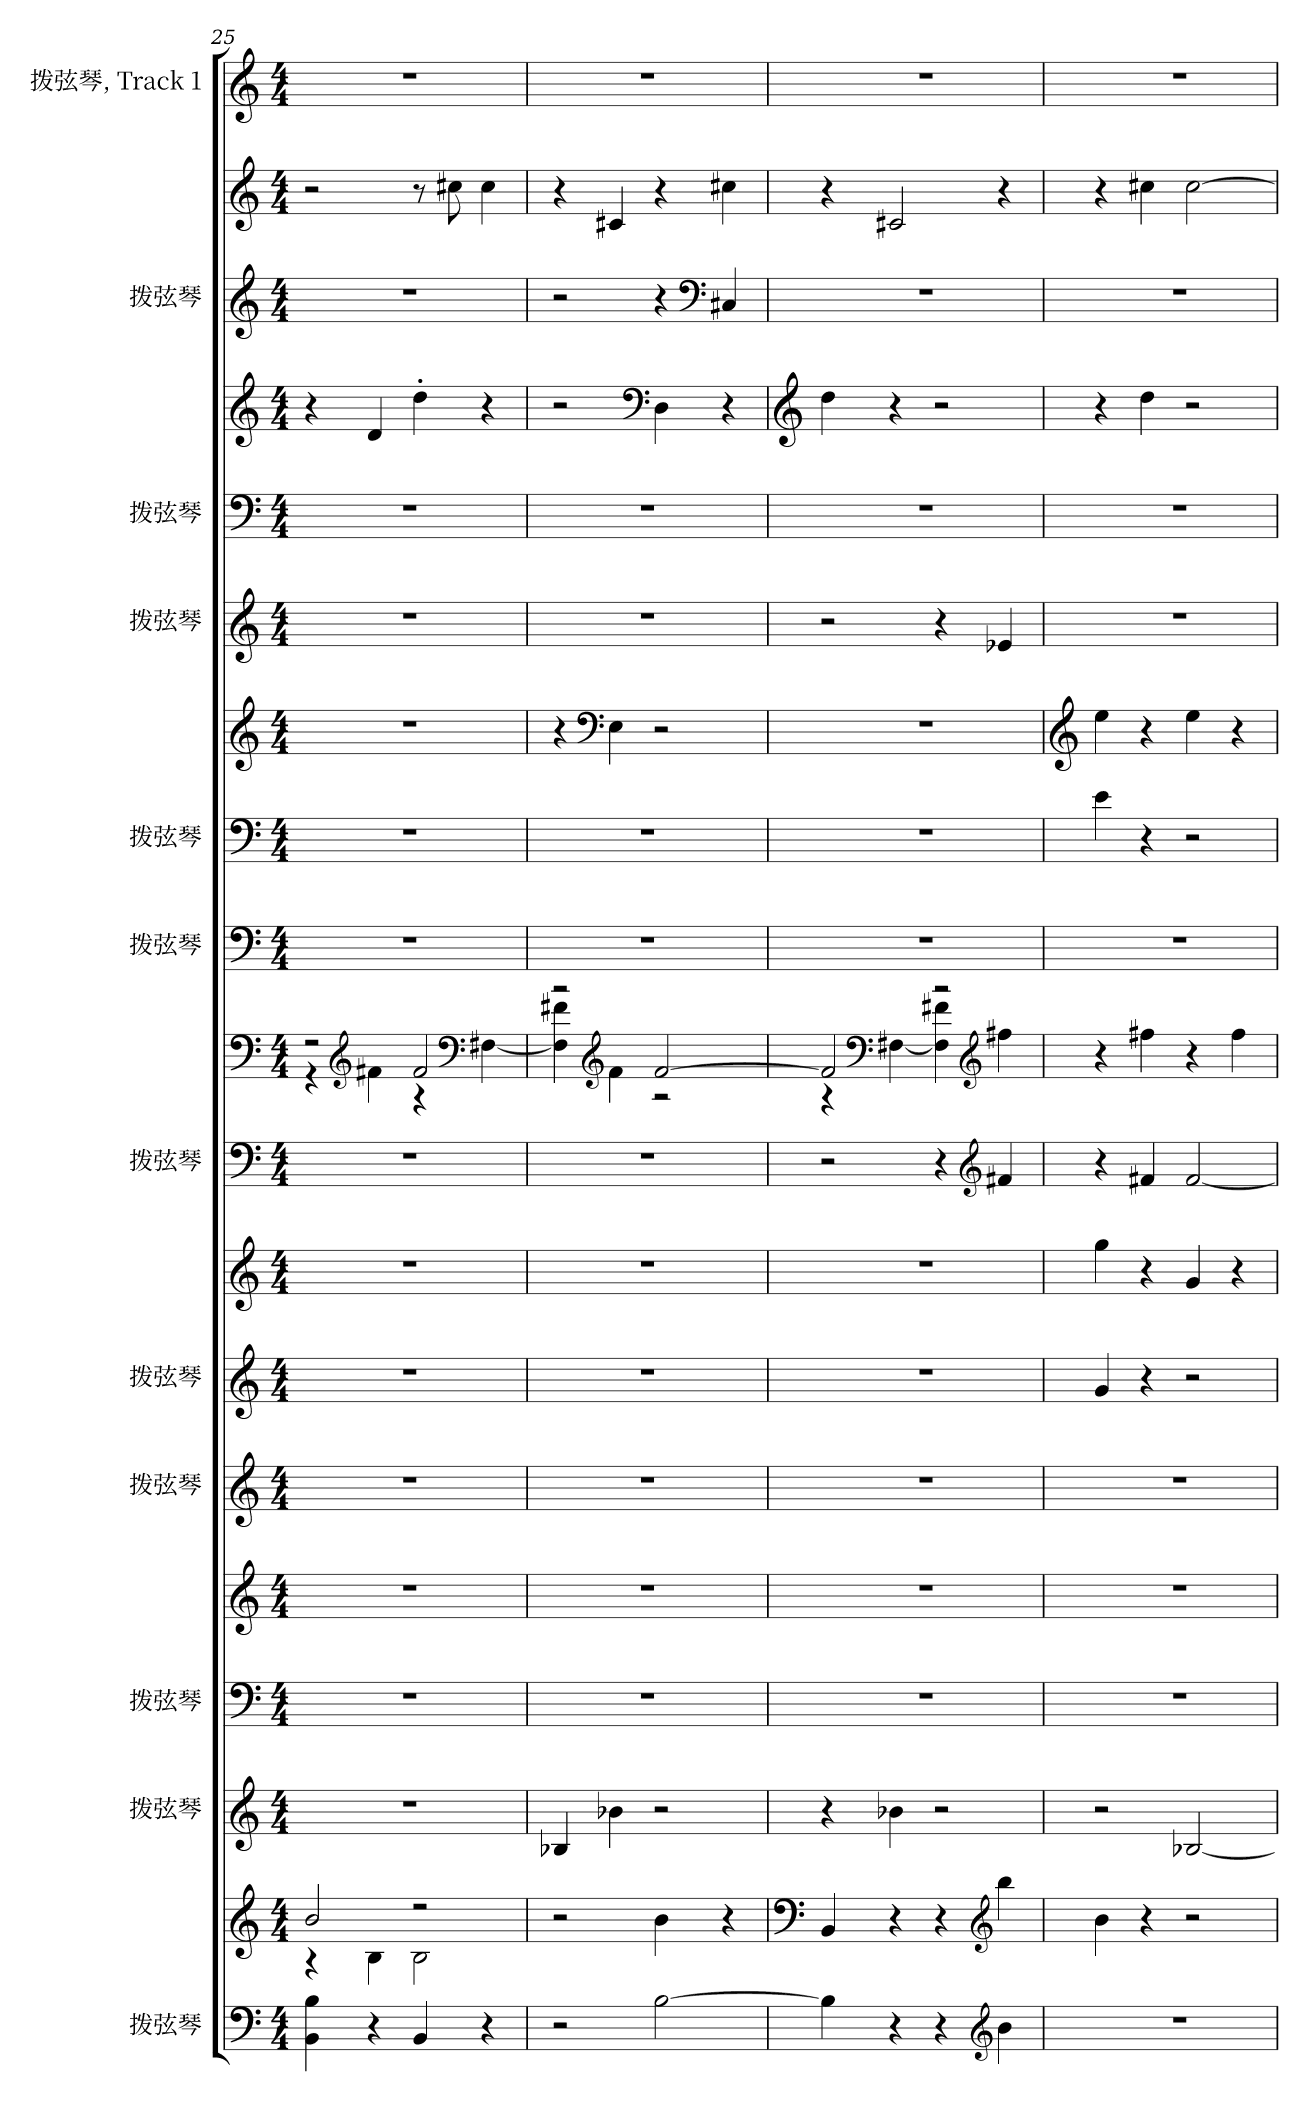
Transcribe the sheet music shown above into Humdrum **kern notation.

**kern	**kern	**kern	**kern	**kern	**kern	**kern	**kern	**kern	**kern	**kern	**kern	**kern	**kern	**kern	**kern	**kern	**kern	**kern
*part12	*part12	*part11	*part10	*part10	*part9	*part8	*part8	*part7	*part7	*part6	*part5	*part5	*part4	*part3	*part3	*part2	*part2	*part1
*staff19	*staff18	*staff17	*staff16	*staff15	*staff14	*staff13	*staff12	*staff11	*staff10	*staff9	*staff8	*staff7	*staff6	*staff5	*staff4	*staff3	*staff2	*staff1
*I"拨弦琴	*	*I"拨弦琴	*I"拨弦琴	*	*I"拨弦琴	*I"拨弦琴	*	*I"拨弦琴	*	*I"拨弦琴	*I"拨弦琴	*	*I"拨弦琴	*I"拨弦琴	*	*I"拨弦琴	*	*I"拨弦琴, Track 1
*clefF4	*clefG2	*clefG2	*clefF4	*clefG2	*clefG2	*clefG2	*clefG2	*clefF4	*clefF4	*clefF4	*clefF4	*clefG2	*clefG2	*clefF4	*clefG2	*clefG2	*clefG2	*clefG2
*k[]	*k[]	*k[]	*k[]	*k[]	*k[]	*k[]	*k[]	*k[]	*k[]	*k[]	*k[]	*k[]	*k[]	*k[]	*k[]	*k[]	*k[]	*k[]
*M4/4	*M4/4	*M4/4	*M4/4	*M4/4	*M4/4	*M4/4	*M4/4	*M4/4	*M4/4	*M4/4	*M4/4	*M4/4	*M4/4	*M4/4	*M4/4	*M4/4	*M4/4	*M4/4
=25	=25	=25	=25	=25	=25	=25	=25	=25	=25	=25	=25	=25	=25	=25	=25	=25	=25	=25
*	*^	*	*	*	*	*	*	*	*^	*	*	*	*	*	*	*	*	*
4BB\ 4B\	2b/	4r	1r	1r	1r	1r	1r	1r	1r	2r	4r	1r	1r	1r	1r	1r	4r	1r	2r	1r
*	*	*	*	*	*	*	*	*	*	*clefG2	*	*	*	*	*	*	*	*	*	*
4r	.	4B\	.	.	.	.	.	.	.	.	4f#X\	.	.	.	.	.	4d/	.	.	.
4BB/	2r	2B\	.	.	.	.	.	.	.	2f#/	4r	.	.	.	.	.	4dd'\	.	8r	.
.	.	.	.	.	.	.	.	.	.	.	.	.	.	.	.	.	.	.	8cc#X\	.
*	*	*	*	*	*	*	*	*	*	*clefF4	*	*	*	*	*	*	*	*	*	*
4r	.	.	.	.	.	.	.	.	.	.	[4F#X\	.	.	.	.	.	4r	.	4cc#\	.
*	*v	*v	*	*	*	*	*	*	*	*	*	*	*	*	*	*	*	*	*	*
=26	=26	=26	=26	=26	=26	=26	=26	=26	=26	=26	=26	=26	=26	=26	=26	=26	=26	=26	=26
2r	2r	4B-X/	1r	1r	1r	1r	1r	1r	2r	4F#\] 4f#X\	1r	1r	4r	1r	1r	2r	2r	4r	1r
*	*	*	*	*	*	*	*	*	*clefG2	*	*	*	*clefF4	*	*	*	*	*	*
.	.	4b-X\	.	.	.	.	.	.	.	4f#\	.	.	4E\	.	.	.	.	4c#X/	.
*	*	*	*	*	*	*	*	*	*	*	*	*	*	*	*	*clefF4	*	*	*
[2B\	4b\	2r	.	.	.	.	.	.	[2f#/	2r	.	.	2r	.	.	4D\	4r	4r	.
*	*	*	*	*	*	*	*	*	*	*	*	*	*	*	*	*	*clefF4	*	*
.	4r	.	.	.	.	.	.	.	.	.	.	.	.	.	.	4r	4C#X/	4cc#X\	.
!!LO:PB:g=z
=27	=27	=27	=27	=27	=27	=27	=27	=27	=27	=27	=27	=27	=27	=27	=27	=27	=27	=27	=27
*	*clefF4	*	*	*	*	*	*	*	*	*	*	*	*	*	*	*clefG2	*	*	*
4B\]	4BB/	4r	1r	1r	1r	1r	1r	2r	2f#/]	4r	1r	1r	1r	2r	1r	4dd\	1r	4r	1r
*	*	*	*	*	*	*	*	*	*clefF4	*	*	*	*	*	*	*	*	*	*
4r	4r	4b-X\	.	.	.	.	.	.	.	[4F#X\	.	.	.	.	.	4r	.	2c#X/	.
4r	4r	2r	.	.	.	.	.	4r	2r	4F#\] 4f#X\	.	.	.	4r	.	2r	.	.	.
*clefG2	*clefG2	*	*	*	*	*	*	*clefG2	*clefG2	*	*	*	*	*	*	*	*	*	*
4b\	4bb\	.	.	.	.	.	.	4f#X/	.	4ff#X\	.	.	.	4e-X/	.	.	.	4r	.
*	*	*	*	*	*	*	*	*	*v	*v	*	*	*	*	*	*	*	*	*
=28	=28	=28	=28	=28	=28	=28	=28	=28	=28	=28	=28	=28	=28	=28	=28	=28	=28	=28
*	*	*	*	*	*	*	*	*	*	*	*	*clefG2	*	*	*	*	*	*
1r	4b\	2r	1r	1r	1r	4g/	4gg\	4r	4r	1r	4e\	4ee\	1r	1r	4r	1r	4r	1r
.	4r	.	.	.	.	4r	4r	4f#X/	4ff#X\	.	4r	4r	.	.	4dd\	.	4cc#X\	.
.	2r	[2B-X/	.	.	.	2r	4g/	[2f#/	4r	.	2r	4ee\	.	.	2r	.	[2cc#\	.
.	.	.	.	.	.	.	4r	.	4ff#\	.	.	4r	.	.	.	.	.	.
=	=	=	=	=	=	=	=	=	=	=	=	=	=	=	=	=	=	=
*-	*-	*-	*-	*-	*-	*-	*-	*-	*-	*-	*-	*-	*-	*-	*-	*-	*-	*-
